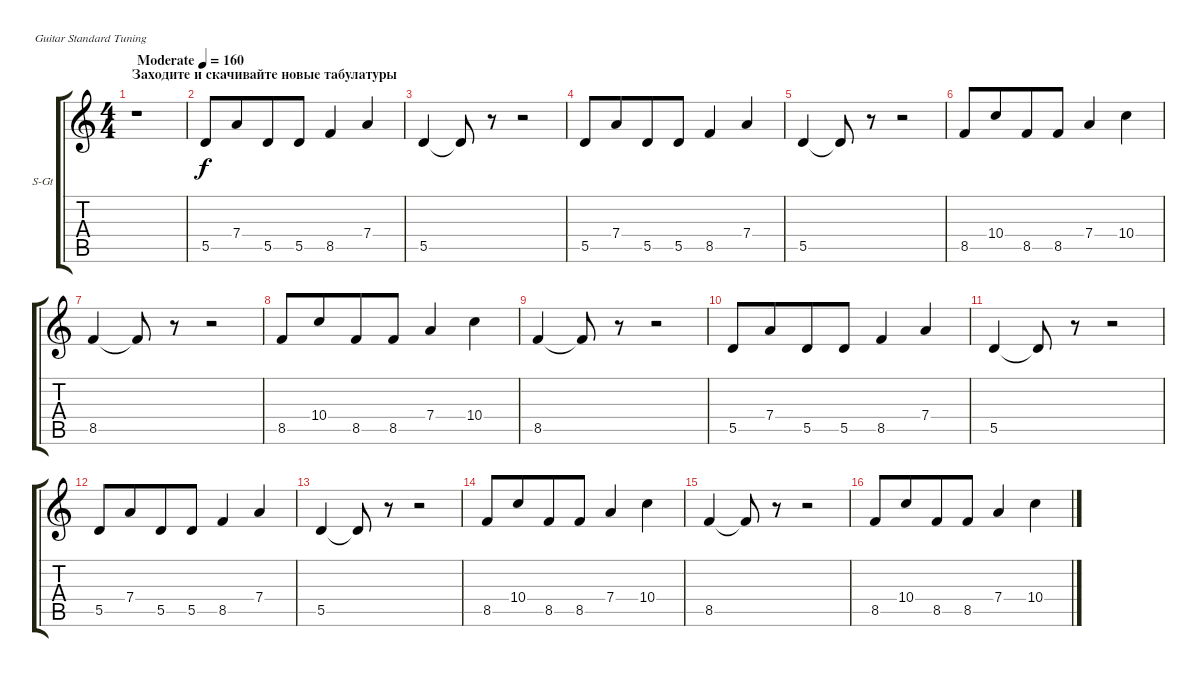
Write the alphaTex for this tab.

\bracketExtendMode groupsimilarinstruments
\firstSystemTrackNameOrientation horizontal
\otherSystemsTrackNameOrientation horizontal
\track ("Гитара 2" "S-Gt") {instrument acousticguitarsteel}
\staff {score tabs}
\tuning (E4 B3 G3 D3 A2 E2)
\ts (4 4)
\beaming (8 2 2 2 2)
\section ("" "Заходите и скачивайте новые табулатуры")
\tempo (160 "Moderate")
\clef g2
\ks c
r.1{dy f instrument acousticguitarsteel} |
5.5.8 7.4.8{beam merge} 5.5.8 5.5.8 8.5.4 7.4.4 |
5.5.4 5.5{t}.8 r.8 r.2 |
5.5.8 7.4.8{beam merge} 5.5.8 5.5.8 8.5.4 7.4.4 |
5.5.4 5.5{t}.8 r.8 r.2 |
8.5.8 10.4.8{beam merge} 8.5.8 8.5.8 7.4.4 10.4.4 |
8.5.4 8.5{t}.8 r.8 r.2 |
8.5.8 10.4.8{beam merge} 8.5.8 8.5.8 7.4.4 10.4.4 |
8.5.4 8.5{t}.8 r.8 r.2 |
5.5.8 7.4.8{beam merge} 5.5.8 5.5.8 8.5.4 7.4.4 |
5.5.4 5.5{t}.8 r.8 r.2 |
5.5.8 7.4.8{beam merge} 5.5.8 5.5.8 8.5.4 7.4.4 |
5.5.4 5.5{t}.8 r.8 r.2 |
8.5.8 10.4.8{beam merge} 8.5.8 8.5.8 7.4.4 10.4.4 |
8.5.4 8.5{t}.8 r.8 r.2 |
8.5.8 10.4.8{beam merge} 8.5.8 8.5.8 7.4.4 10.4.4
